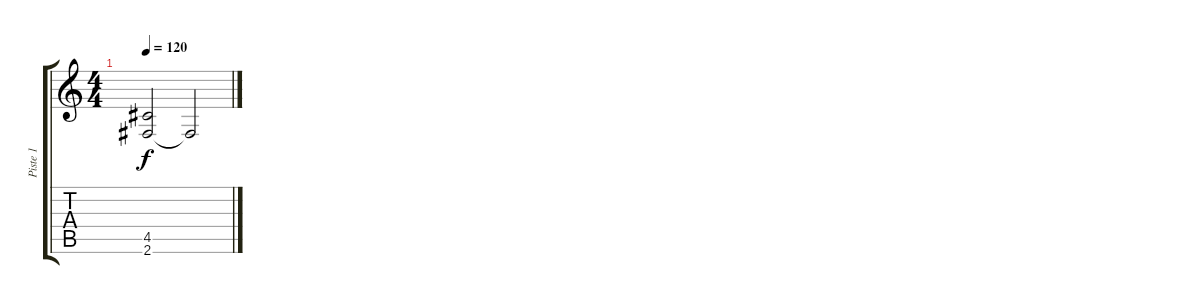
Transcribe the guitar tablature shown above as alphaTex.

\track ("Piste 1" "Piste 1") {instrument distortionguitar}
\staff {score tabs}
\tuning (E4 B3 G3 D3 A2 E2) {hide}
\ts (4 4)
\tempo 120
\clef g2
\ks c
(4.5{t} 2.6{t}).2{dy f} 2.6{t}.2
